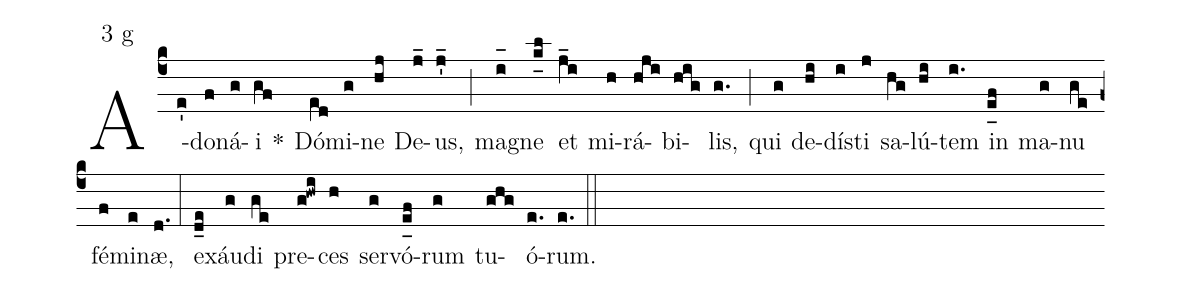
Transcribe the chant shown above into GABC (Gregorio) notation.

mode:3 g;
%%
(c4) A(e')do(f)ná(g)i(gf) *() Dó(e[ll:1]d)mi(g)ne(hj) De(j_)us,(j'_) (;) ma(i_[oh:h])gne(k_[uh:l]l) et(j_i) mi(h)rá(hji)bi(hig)lis,(g.) (;) qui(g) de(hi)dí(i)sti(j) sa(hg)lú(hi)tem(i.) in(e_[uh:l]f) ma(g)nu(ge) fé(f)mi(e)næ,(d.) (:) ex(d_e)áu(g)di(ge) pre(g!hwi)ces(h) ser(g)vó(e_[uh:l]f)rum(g) tu(ghg)ó(e.)rum.(e.) (::)
